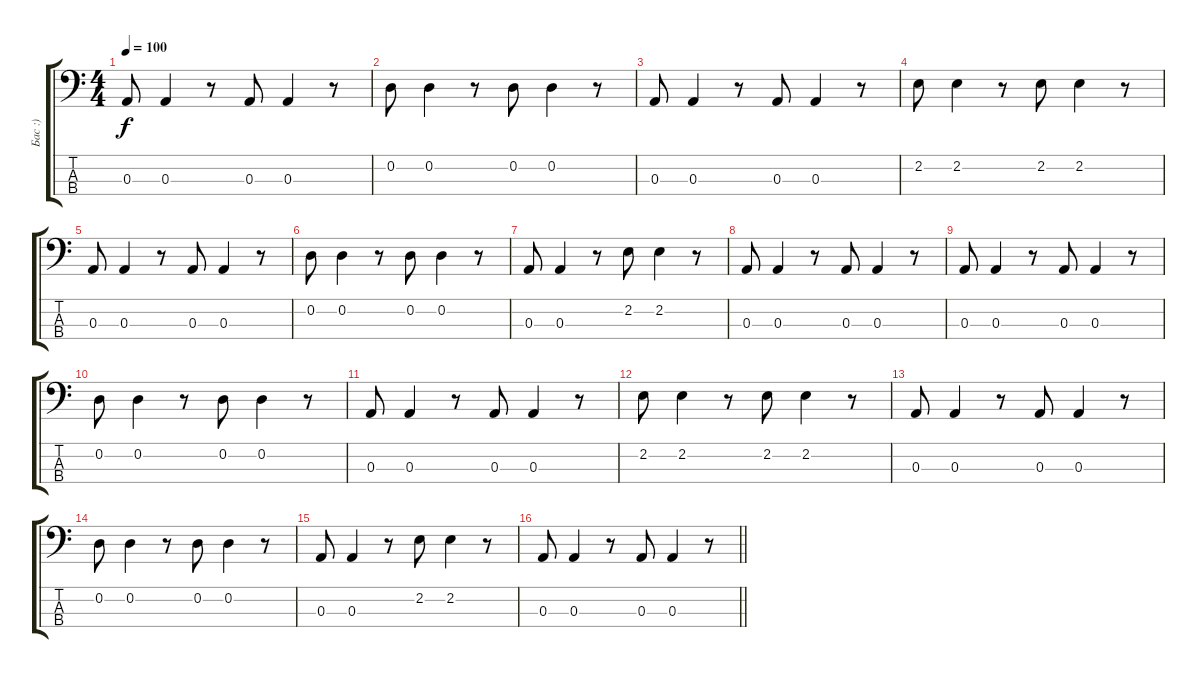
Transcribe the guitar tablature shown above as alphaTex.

\track ("Бас :)" "Бас :)") {instrument acousticbass}
\staff {score tabs}
\tuning (G2 D2 A1 E1) {hide}
\ts (4 4)
\tempo 100
\clef f4
\ks c
0.3.8{dy f} 0.3.4 r.8 0.3.8 0.3.4 r.8 |
0.2.8 0.2.4 r.8 0.2.8 0.2.4 r.8 |
0.3.8 0.3.4 r.8 0.3.8 0.3.4 r.8 |
2.2.8 2.2.4 r.8 2.2.8 2.2.4 r.8 |
0.3.8 0.3.4 r.8 0.3.8 0.3.4 r.8 |
0.2.8 0.2.4 r.8 0.2.8 0.2.4 r.8 |
0.3.8 0.3.4 r.8 2.2.8 2.2.4 r.8 |
0.3.8 0.3.4 r.8 0.3.8 0.3.4 r.8 |
0.3.8 0.3.4 r.8 0.3.8 0.3.4 r.8 |
0.2.8 0.2.4 r.8 0.2.8 0.2.4 r.8 |
0.3.8 0.3.4 r.8 0.3.8 0.3.4 r.8 |
2.2.8 2.2.4 r.8 2.2.8 2.2.4 r.8 |
0.3.8 0.3.4 r.8 0.3.8 0.3.4 r.8 |
0.2.8 0.2.4 r.8 0.2.8 0.2.4 r.8 |
0.3.8 0.3.4 r.8 2.2.8 2.2.4 r.8 |
\barLineRight lightlight
0.3.8 0.3.4 r.8 0.3.8 0.3.4 r.8
